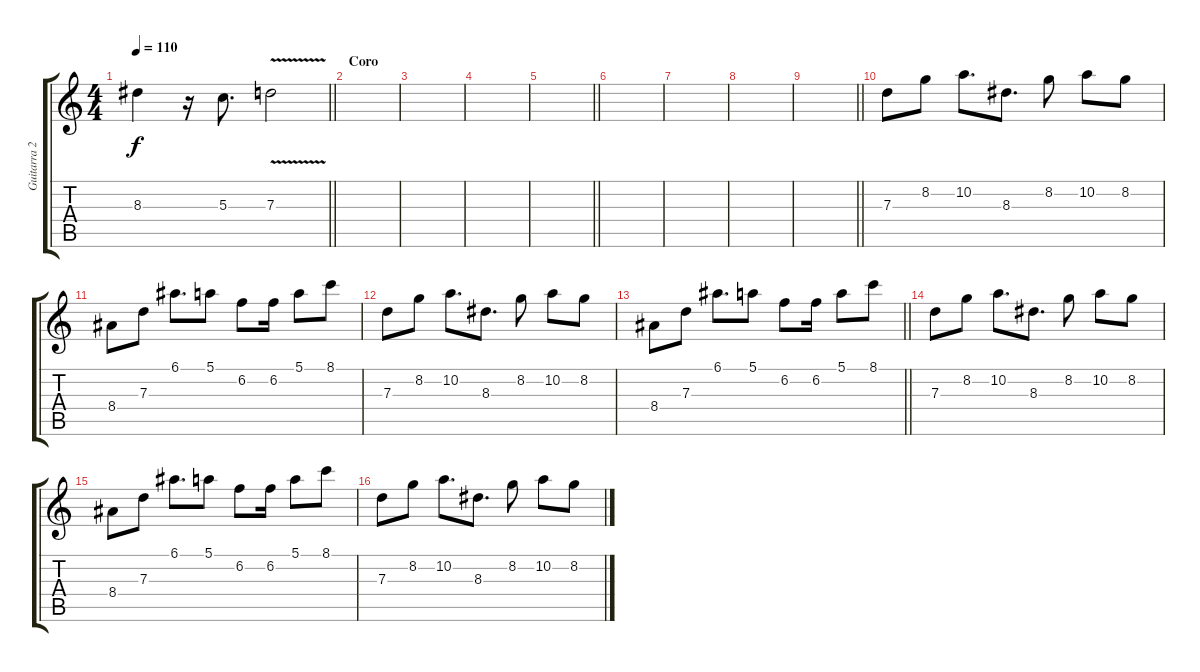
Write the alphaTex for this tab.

\track ("Guitarra 2" "Guitarra 2") {instrument overdrivenguitar}
\staff {score tabs}
\tuning (E4 B3 G3 D3 A2 E2) {hide}
\ts (4 4)
\tempo 110
\clef g2
\barLineRight lightlight
\ks c
8.3.4{dy f} r.16 5.3.8{d} 7.3{v}.2 |
\section ("" "Coro")
|
|
|
\barLineRight lightlight
|
\section ("" "")
|
|
|
\barLineRight lightlight
|
\section ("" "")
7.3.8 8.2.8 10.2.8{d} 8.3.8{d} 8.2.8 10.2.8 8.2.8 |
8.4.8 7.3.8 6.1.8{d} 5.1.8 6.2.8 6.2.16 5.1.8 8.1.8 |
7.3.8 8.2.8 10.2.8{d} 8.3.8{d} 8.2.8 10.2.8 8.2.8 |
\barLineRight lightlight
8.4.8 7.3.8 6.1.8{d} 5.1.8 6.2.8 6.2.16 5.1.8 8.1.8 |
\section ("" "")
7.3.8 8.2.8 10.2.8{d} 8.3.8{d} 8.2.8 10.2.8 8.2.8 |
8.4.8 7.3.8 6.1.8{d} 5.1.8 6.2.8 6.2.16 5.1.8 8.1.8 |
7.3.8 8.2.8 10.2.8{d} 8.3.8{d} 8.2.8 10.2.8 8.2.8
